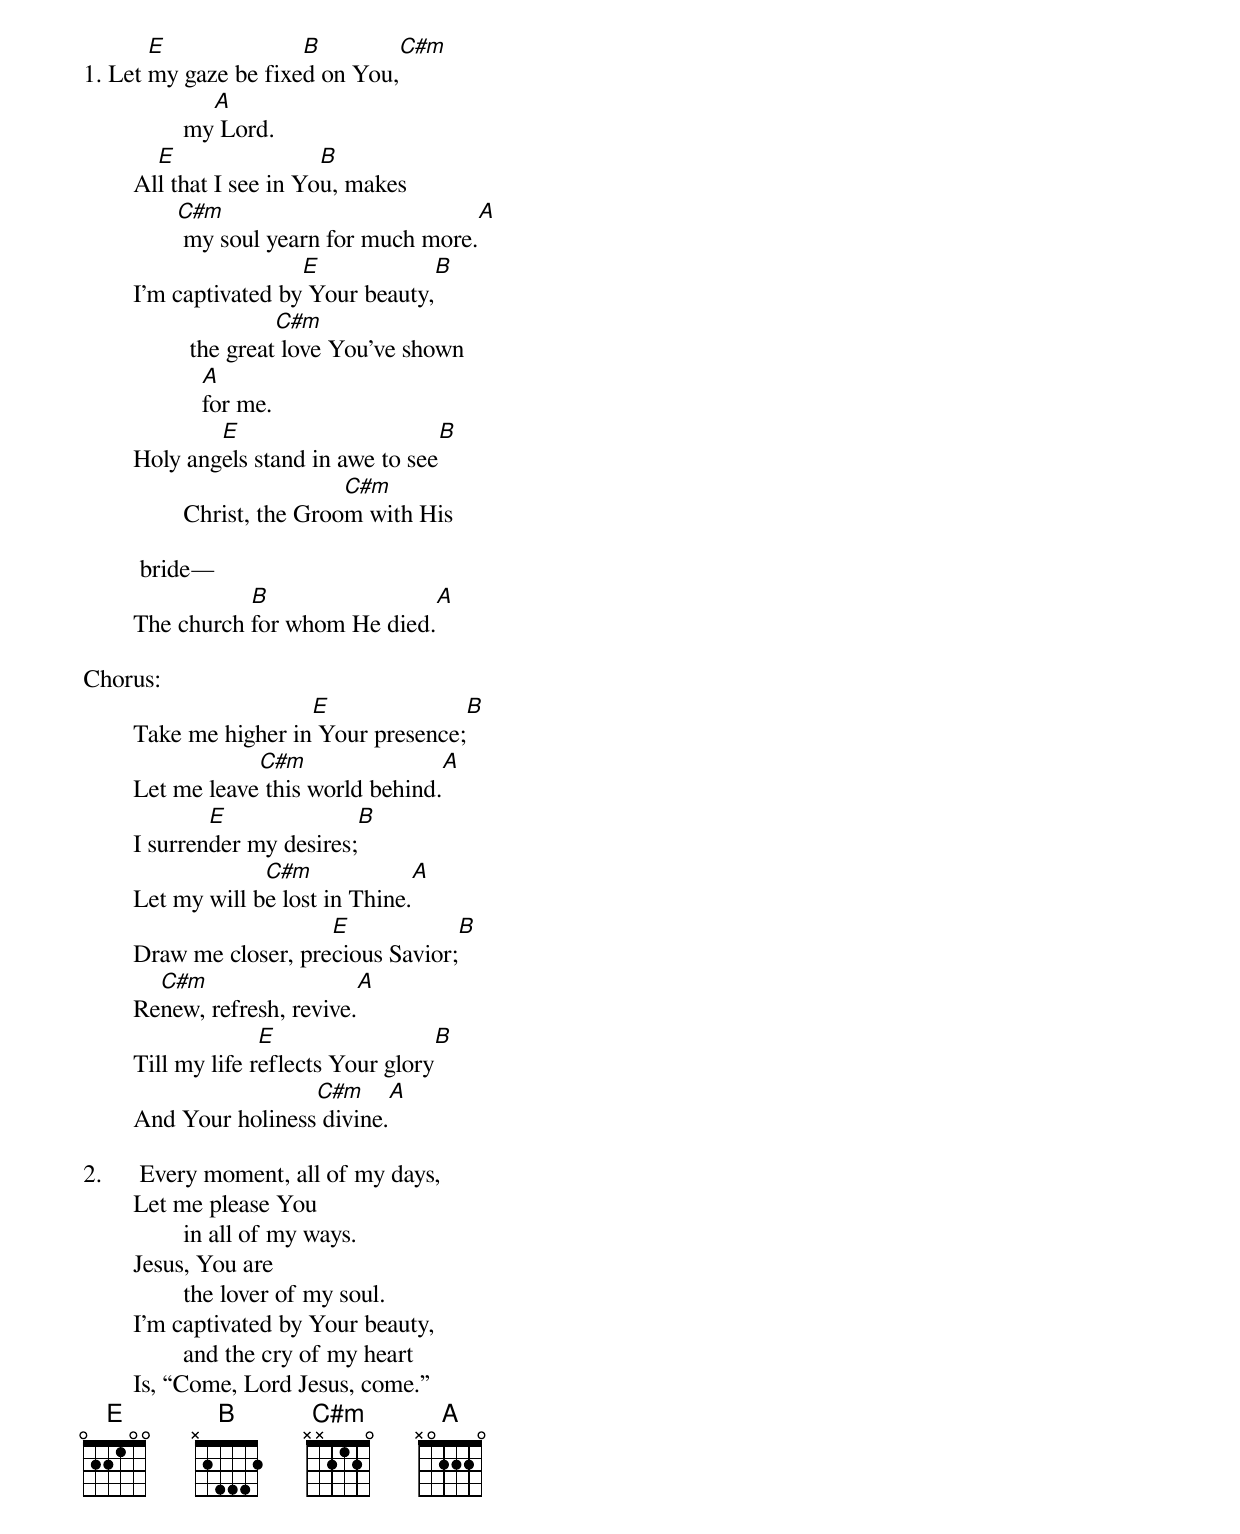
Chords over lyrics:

       E              B         C#m
1. Let my gaze be fixed on You,
                  A
		my Lord.
	  E                 B
	All that I see in You, makes
               C#m                                    A
		my soul yearn for much more.
                         E                            B
	I’m captivated by Your beauty,
                          C#m
		 the great love You’ve shown
                   A
		   for me.
                E                              B
	Holy angels stand in awe to see
                                C#m
		Christ, the Groom with His

         bride―
                   B                                      A
	The church for whom He died.

Chorus:
                         E                             B
	Take me higher in Your presence;
                    C#m                                A
	Let me leave this world behind.
                E                       B
	I surrender my desires;
                     C#m                        A
	Let my will be lost in Thine.
                           E                             B
	Draw me closer, precious Savior;
          C#m                         A
	Renew, refresh, revive.
                      E                                  B
	Till my life reflects Your glory
                         C#m                A
	And Your holiness divine.

2.	Every moment, all of my days,
	Let me please You
		in all of my ways.
	Jesus, You are
		the lover of my soul.
	I’m captivated by Your beauty,
		and the cry of my heart
	Is, “Come, Lord Jesus, come.”
